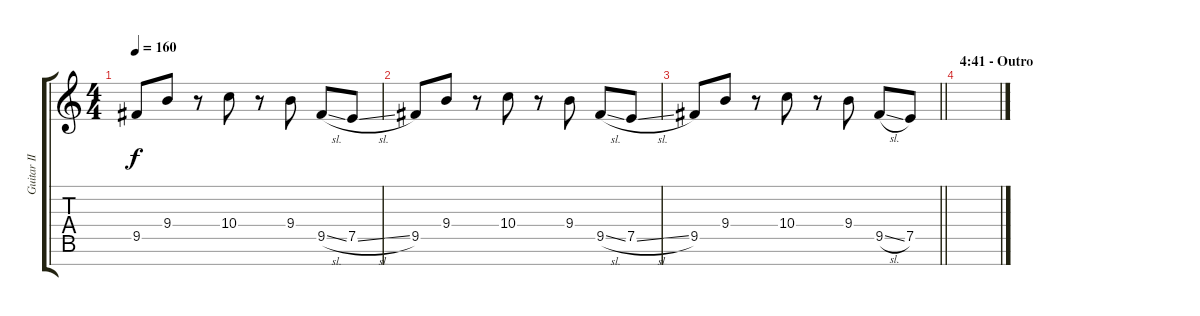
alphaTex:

\track ("Guitar II - Distortion [Rythm]" "Guitar II ") {instrument distortionguitar}
\staff {score tabs}
\tuning (E4 B3 G3 D3 A2 E2 B1) {hide}
\ts (4 4)
\tempo 160
\clef g2
\ks c
9.5.8{dy f} 9.4.8 r.8 10.4.8 r.8 9.4.8 9.5{sl}.8 7.5{sl}.8 |
9.5.8 9.4.8 r.8 10.4.8 r.8 9.4.8 9.5{sl}.8 7.5{sl}.8 |
\barLineRight lightlight
9.5.8 9.4.8 r.8 10.4.8 r.8 9.4.8 9.5{sl}.8 7.5.8 |
\section ("" "4:41 - Outro")
